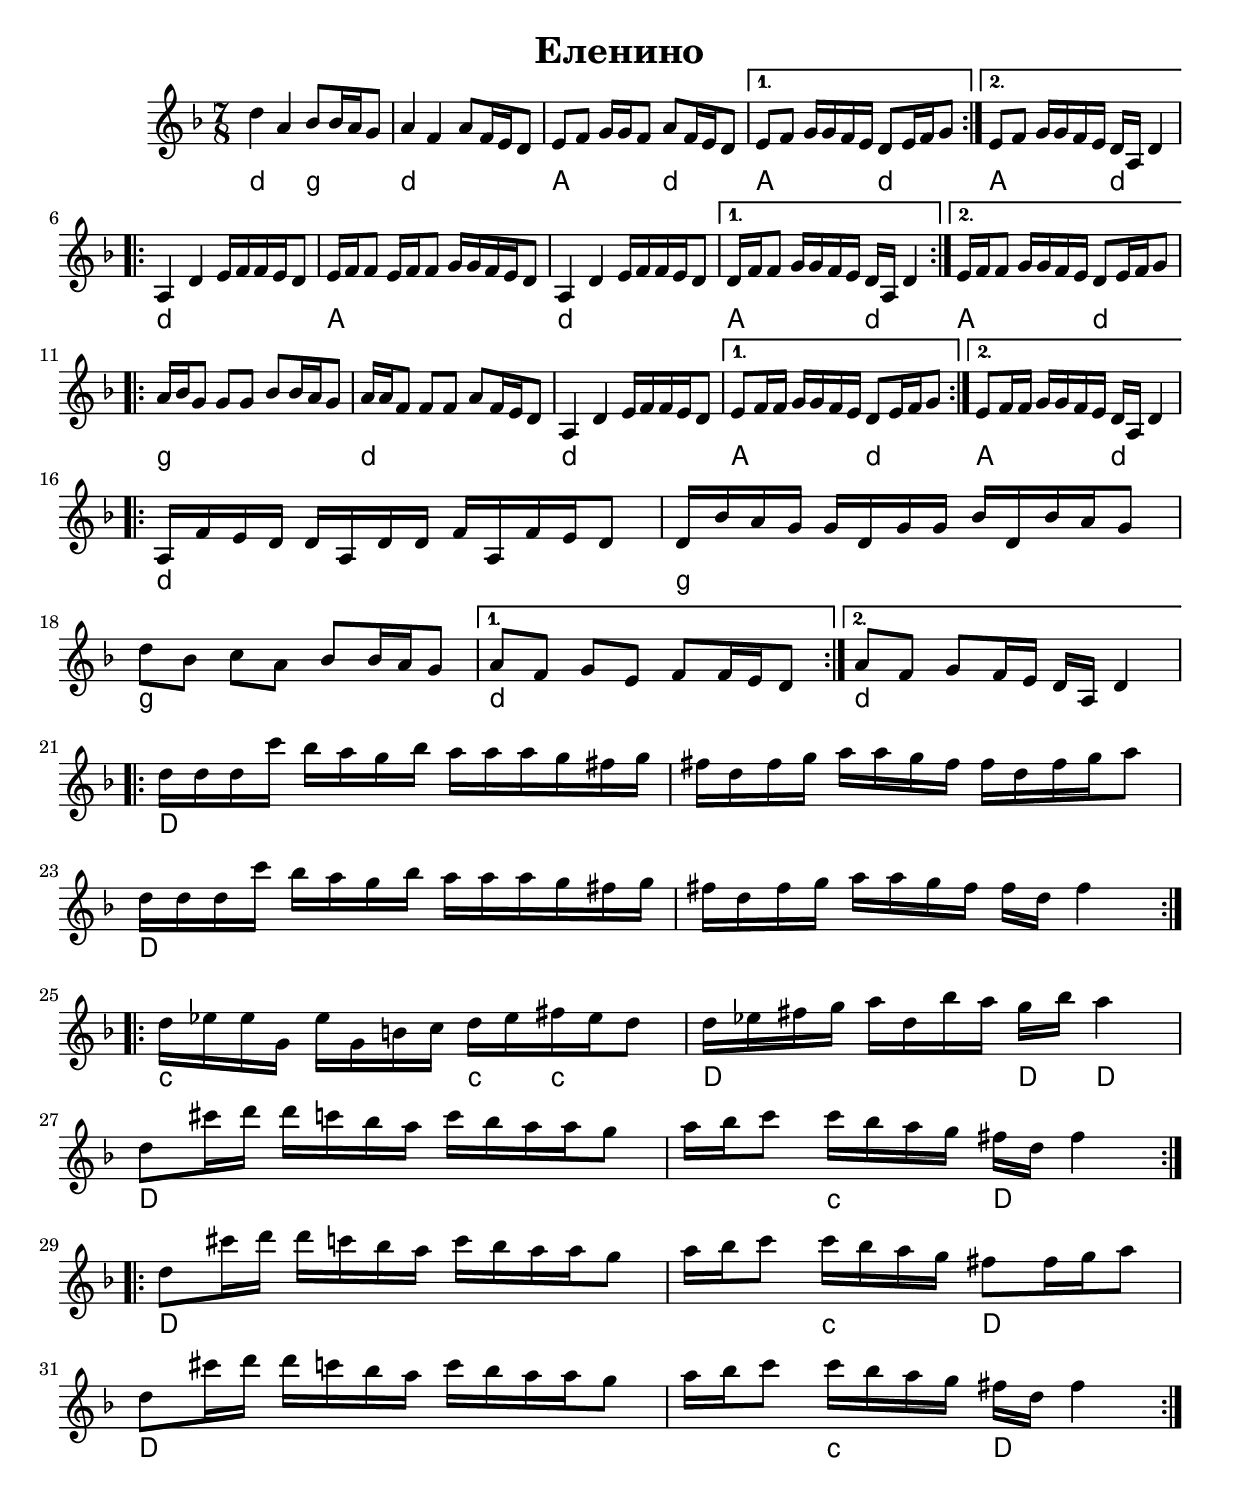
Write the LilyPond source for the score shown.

\version "2.16.2"
\include "deutsch.ly"

melody_a = \relative c'' {
  \repeat volta 2 {
    d4 a b8 b16 a g8 | \noBreak
    a4 f a8 f16 e d8 | \noBreak
    e8 f g16 g f8 a f16 e d8 | \noBreak
  }
  \alternative {
    { e f g16 g f e d8 e16 f g8 | \noBreak }
    { e8 f g16 g f e d a d4 | \break }
  }
}
harmonies_a = \chordmode {
  d2:m g4.:m |
  d2..:m |
  a2 d4.:m |
  a2 d4.:m |
  a2 d4.:m |
}

melody_b = \relative c' {
  \repeat volta 2 {
    a4 d e16 f f e d8 | \noBreak
    e16 f f8 e16 f f8 g16 g f e d8 | \noBreak
    a4 d e16 f f e d8 | \noBreak
  }
  \alternative {
    { d16 f f8 g16 g f e d a d4 | \noBreak }
    { e16 f f8 g16 g f e d8 e16 f g8 | \break }
  }
}
harmonies_b = \chordmode {
  d2..:m |
  a2.. |
  d2..:m |
  a2 d4.:m |
  a2 d4.:m |
}

melody_c = \relative c'' {
  \repeat volta 2 {
    a16 b g8 g g b8 b16 a g8 | \noBreak
    a16 a f8 f f a8 f16 e d8 | \noBreak
    a4 d e16 f f e d8 | \noBreak
  }
  \alternative {
    { e8 f16 f g g f e d8 e16 f g8 | \noBreak }
    { e8 f16 f g g f e d a d4 | \break }
  }
}
harmonies_c = \chordmode {
  g2..:m |
  d2..:m |
  d2..:m |
  a2 d4.:m |
  a2 d4.:m |
}

melody_d = \relative c' {
  \repeat volta 2 {
    a16 f' e d d a d d f a, f' e d8 | \noBreak
    d16 b' a g g d g g b d, b' a g8 | \break
    d'8 b c a b b16 a g8 | \noBreak
  }
  \alternative {
    { a8 f g e f f16 e d8 | \noBreak }
    { a'8 f g f16 e d16 a d4 | \break }
  }
}
harmonies_d = \chordmode {
  d2..:m |
  g2..:m |
  g2..:m |
  d2..:m |
  d2..:m |
}

melody_e = \relative c'' {
  \repeat volta 2 {
    d16 d d c' b a g b a a a g fis g | \noBreak
    fis16 d fis g a a g fis fis d fis g a8 | \break
    d,16 d d c' b a g b a a a g fis g | \noBreak
    fis16 d fis g a a g fis fis d fis4 | \break
  }
}
harmonies_e = \chordmode {
  d2.. |
  s2.. |
  d2.. |
  s2.. |
}

melody_f = \relative c'' {
  \repeat volta 2 {
    d16 es es g, es' g, h c d es fis es d8 | \noBreak
    d16 es fis g a d, b' a g b a4 | \break
    d,8 cis'16 d d c b a c b   a16 a g8 | \noBreak
    a16 b c8 c16 b a g fis d fis4 | \break
  }
}
harmonies_f = \chordmode {
  c2:m c8:m c4:m |
  d2 d8 d4 |
  d2.. |
  s4 c4:m d4. |
}

melody_g = \relative c'' {
  \repeat volta 2 {
    d8 cis'16 d d c b a c b   a16 a g8  | \noBreak
    a16 b c8 c16 b a g fis8 fis16 g a8 | \break
    d,8 cis'16 d d c b a c b   a16 a g8  | \noBreak
    a16 b c8 c16 b a g fis16 d fis4 | \break
  }
}
harmonies_g = \chordmode {
  d2.. |
  s4 c4:m d4. |
  d2.. |
  s4 c4:m d4. |
}

\header { title = "Еленино" }
\score {
  <<
    \new Staff {
      \key d \minor
      \time 7/8
      \set Timing.beatStructure = #'(2 2 3)

      \melody_a
      \melody_b
      \melody_c
      \melody_d
      \melody_e
      \melody_f
      \melody_g
    }

    \new ChordNames {
      \germanChords
      \set chordNameLowercaseMinor = ##t

      \harmonies_a
      \harmonies_b
      \harmonies_c
      \harmonies_d
      \harmonies_e
      \harmonies_f
      \harmonies_g
    }
  >>
}

